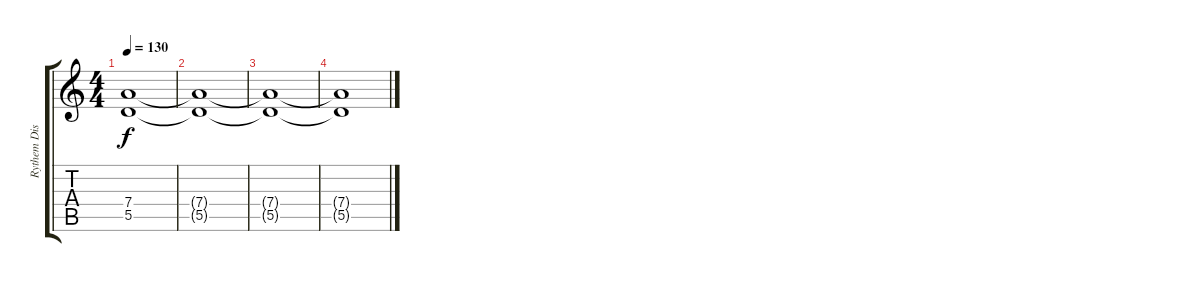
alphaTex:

\track ("Rythem Distortion" "Rythem Dis") {instrument distortionguitar}
\staff {score tabs}
\tuning (E4 B3 G3 D3 A2 E2) {hide}
\ts (4 4)
\tempo 130
\clef g2
\ks c
(7.4 5.5).1{dy f} |
(7.4{t} 5.5{t}).1 |
(7.4{t} 5.5{t}).1{volume 0} |
(7.4{t} 5.5{t}).1
